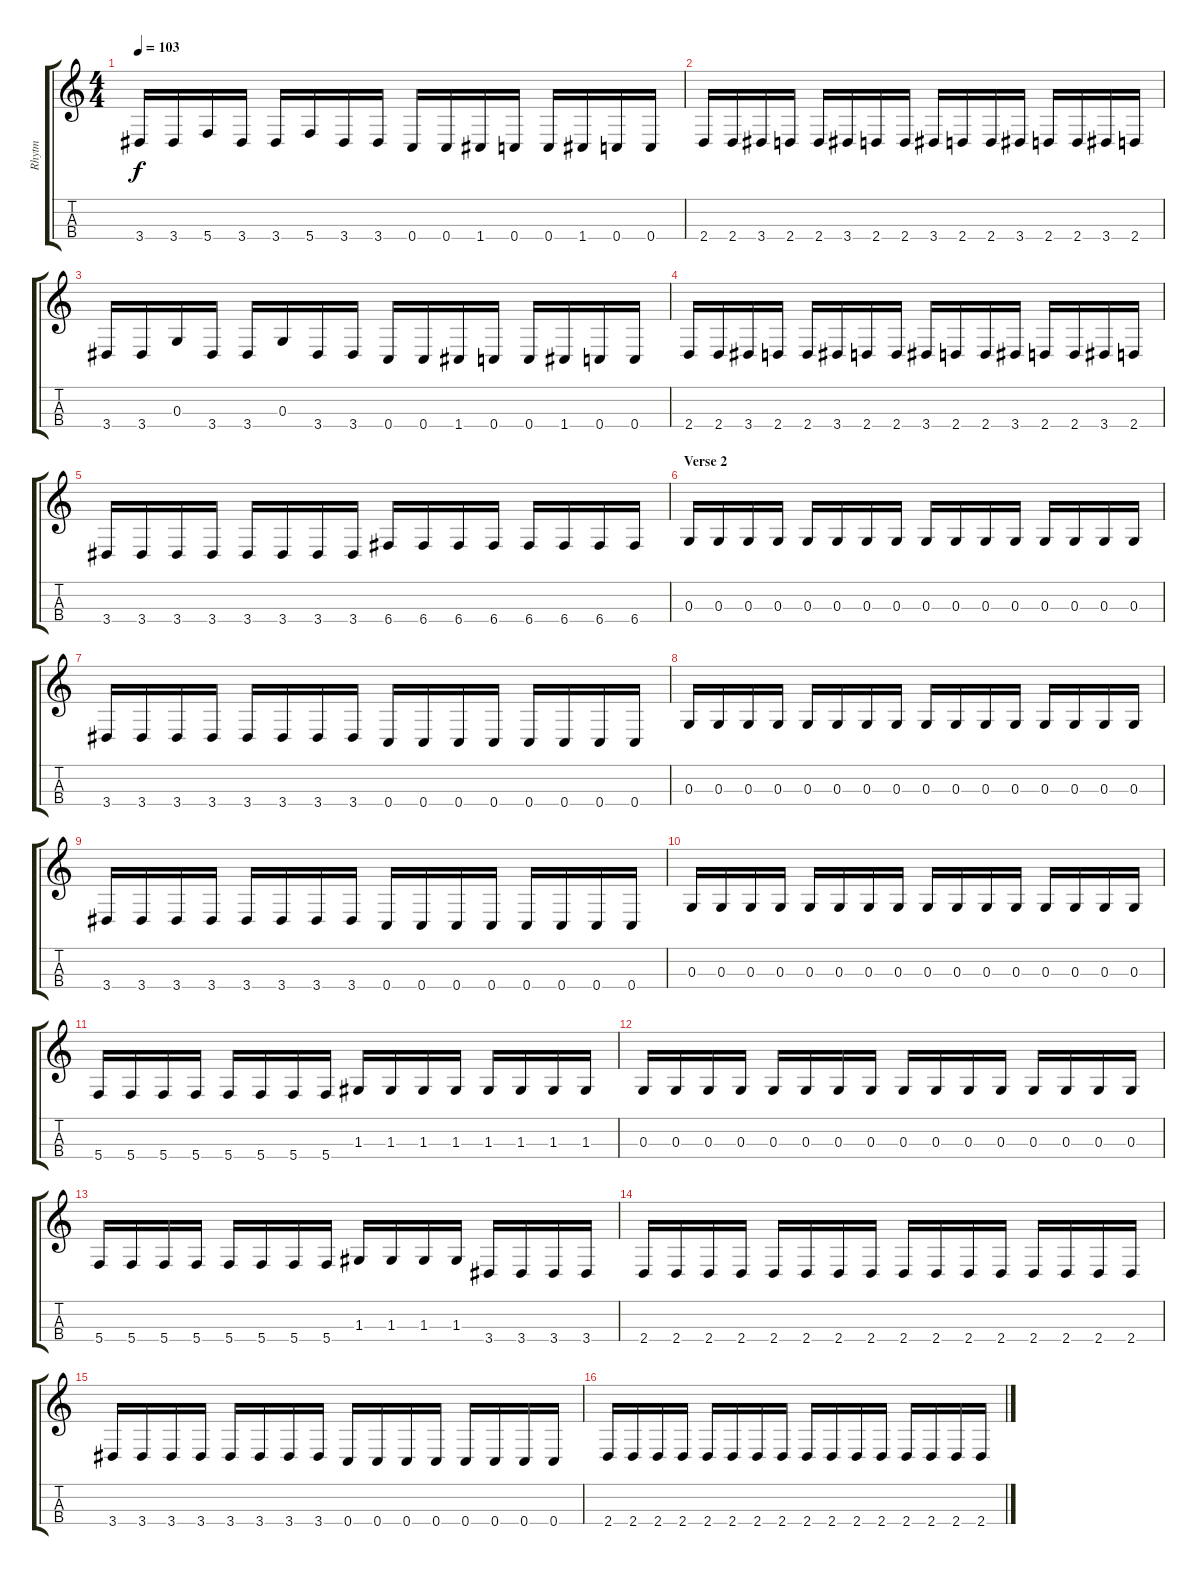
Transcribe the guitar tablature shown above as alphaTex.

\track ("Rhytm" "Rhytm") {instrument distortionguitar}
\staff {score tabs}
\tuning (A3 D3 G2 C2) {hide}
\ts (4 4)
\tempo 103
\clef g2
\ks c
3.4.16{dy f} 3.4.16 5.4.16 3.4.16 3.4.16 5.4.16 3.4.16 3.4.16 0.4.16 0.4.16 1.4.16 0.4.16 0.4.16 1.4.16 0.4.16 0.4.16 |
2.4.16 2.4.16 3.4.16 2.4.16 2.4.16 3.4.16 2.4.16 2.4.16 3.4.16 2.4.16 2.4.16 3.4.16 2.4.16 2.4.16 3.4.16 2.4.16 |
3.4.16 3.4.16 0.3.16 3.4.16 3.4.16 0.3.16 3.4.16 3.4.16 0.4.16 0.4.16 1.4.16 0.4.16 0.4.16 1.4.16 0.4.16 0.4.16 |
2.4.16 2.4.16 3.4.16 2.4.16 2.4.16 3.4.16 2.4.16 2.4.16 3.4.16 2.4.16 2.4.16 3.4.16 2.4.16 2.4.16 3.4.16 2.4.16 |
3.4.16 3.4.16 3.4.16 3.4.16 3.4.16 3.4.16 3.4.16 3.4.16 6.4.16 6.4.16 6.4.16 6.4.16 6.4.16 6.4.16 6.4.16 6.4.16 |
\section ("" "Verse 2")
0.3.16 0.3.16 0.3.16 0.3.16 0.3.16 0.3.16 0.3.16 0.3.16 0.3.16 0.3.16 0.3.16 0.3.16 0.3.16 0.3.16 0.3.16 0.3.16 |
3.4.16 3.4.16 3.4.16 3.4.16 3.4.16 3.4.16 3.4.16 3.4.16 0.4.16 0.4.16 0.4.16 0.4.16 0.4.16 0.4.16 0.4.16 0.4.16 |
0.3.16 0.3.16 0.3.16 0.3.16 0.3.16 0.3.16 0.3.16 0.3.16 0.3.16 0.3.16 0.3.16 0.3.16 0.3.16 0.3.16 0.3.16 0.3.16 |
3.4.16 3.4.16 3.4.16 3.4.16 3.4.16 3.4.16 3.4.16 3.4.16 0.4.16 0.4.16 0.4.16 0.4.16 0.4.16 0.4.16 0.4.16 0.4.16 |
0.3.16 0.3.16 0.3.16 0.3.16 0.3.16 0.3.16 0.3.16 0.3.16 0.3.16 0.3.16 0.3.16 0.3.16 0.3.16 0.3.16 0.3.16 0.3.16 |
5.4.16 5.4.16 5.4.16 5.4.16 5.4.16 5.4.16 5.4.16 5.4.16 1.3.16 1.3.16 1.3.16 1.3.16 1.3.16 1.3.16 1.3.16 1.3.16 |
0.3.16 0.3.16 0.3.16 0.3.16 0.3.16 0.3.16 0.3.16 0.3.16 0.3.16 0.3.16 0.3.16 0.3.16 0.3.16 0.3.16 0.3.16 0.3.16 |
5.4.16 5.4.16 5.4.16 5.4.16 5.4.16 5.4.16 5.4.16 5.4.16 1.3.16 1.3.16 1.3.16 1.3.16 3.4.16 3.4.16 3.4.16 3.4.16 |
2.4.16 2.4.16 2.4.16 2.4.16 2.4.16 2.4.16 2.4.16 2.4.16 2.4.16 2.4.16 2.4.16 2.4.16 2.4.16 2.4.16 2.4.16 2.4.16 |
3.4.16 3.4.16 3.4.16 3.4.16 3.4.16 3.4.16 3.4.16 3.4.16 0.4.16 0.4.16 0.4.16 0.4.16 0.4.16 0.4.16 0.4.16 0.4.16 |
2.4.16 2.4.16 2.4.16 2.4.16 2.4.16 2.4.16 2.4.16 2.4.16 2.4.16 2.4.16 2.4.16 2.4.16 2.4.16 2.4.16 2.4.16 2.4.16
